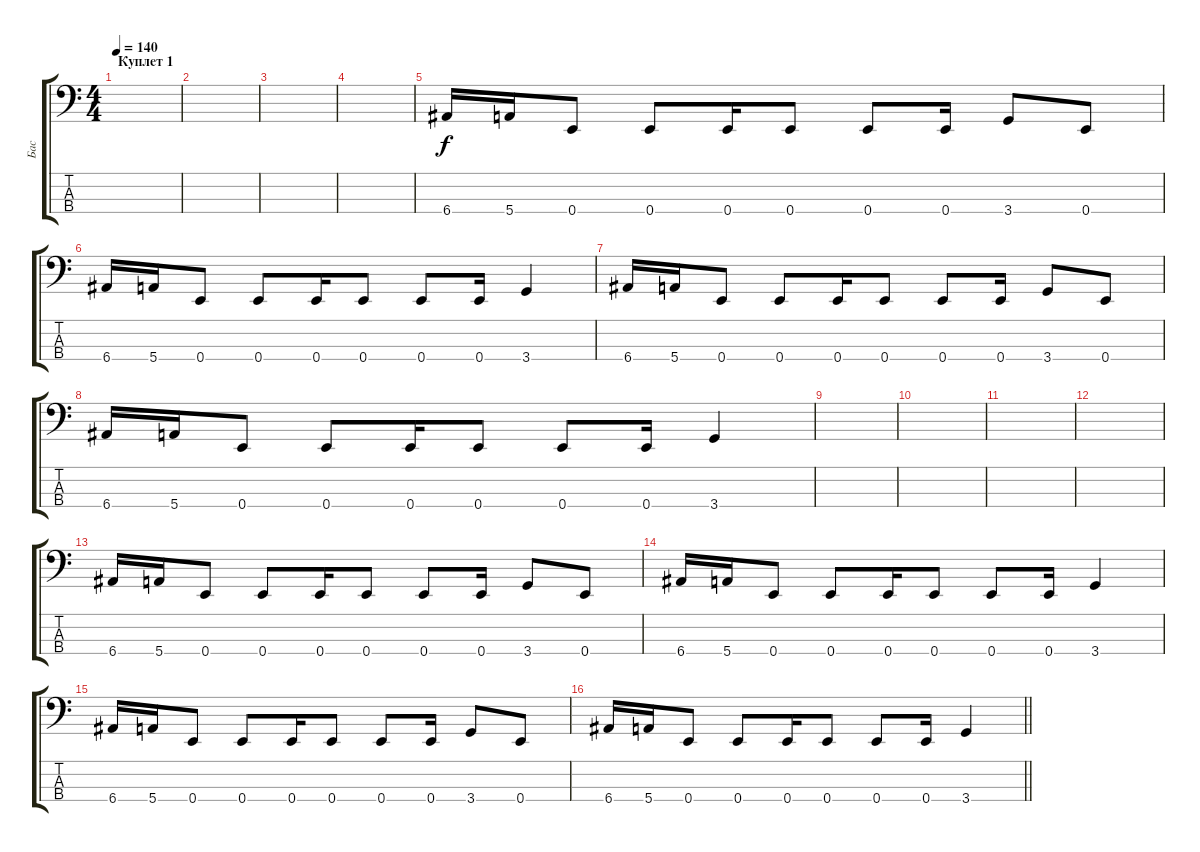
\track ("Бас" "Бас") {instrument electricbassfinger}
\staff {score tabs}
\tuning (G2 D2 A1 E1) {hide}
\ts (4 4)
\section ("" "Куплет 1")
\tempo 140
\clef f4
\ks c
|
|
|
|
6.4.16 5.4.16 0.4.8 0.4.8 0.4.16 0.4.8 0.4.8 0.4.16 3.4.8 0.4.8 |
6.4.16 5.4.16 0.4.8 0.4.8 0.4.16 0.4.8 0.4.8 0.4.16 3.4.4 |
6.4.16 5.4.16 0.4.8 0.4.8 0.4.16 0.4.8 0.4.8 0.4.16 3.4.8 0.4.8 |
6.4.16 5.4.16 0.4.8 0.4.8 0.4.16 0.4.8 0.4.8 0.4.16 3.4.4 |
|
|
|
|
6.4.16 5.4.16 0.4.8 0.4.8 0.4.16 0.4.8 0.4.8 0.4.16 3.4.8 0.4.8 |
6.4.16 5.4.16 0.4.8 0.4.8 0.4.16 0.4.8 0.4.8 0.4.16 3.4.4 |
6.4.16 5.4.16 0.4.8 0.4.8 0.4.16 0.4.8 0.4.8 0.4.16 3.4.8 0.4.8 |
\barLineRight lightlight
6.4.16 5.4.16 0.4.8 0.4.8 0.4.16 0.4.8 0.4.8 0.4.16 3.4.4
